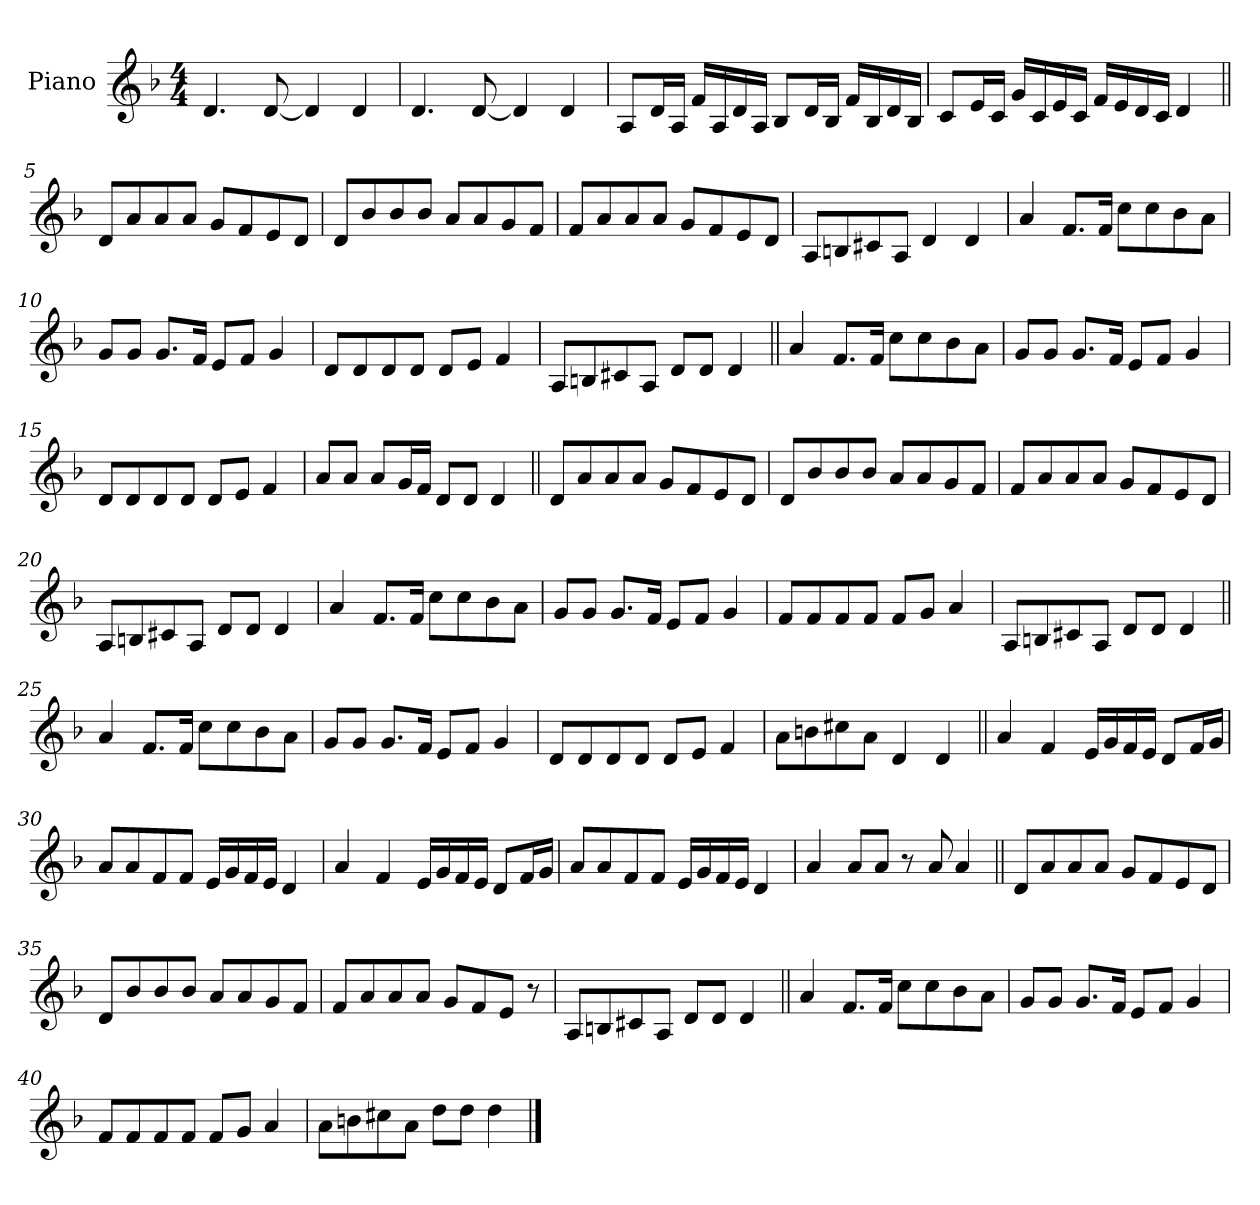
**kern
*part1
*staff1
*I"Piano
*I'Pno.
*clefG2
*k[b-]
*M4/4
*MM120
=1
4.d!
[8d!
4d!]
4d!
=2
4.d!
[8d!
4d!]
4d!
=3
8A!L
16d!L
16A!JJ
16f!LL
16A!
16d!
16A!JJ
8B-!L
16d!L
16B-!JJ
16f!LL
16B-!
16d!
16B-!JJ
=4
8c!L
16e!L
16c!JJ
16g!LL
16c!
16e!
16c!JJ
16f!LL
16e!
16d!
16c!JJ
4d!
=5||
8dL
8a
8a
8aJ
8gL
8f
8e
8dJ
=6
8dL
8b-
8b-
8b-J
8aL
8a
8g
8fJ
=7
8fL
8a
8a
8aJ
8gL
8f
8e
8dJ
=8
8AL
8Bn
8c#X
8AJ
4d
4d
=9
4a
8.fL
16fJk
8ccL
8cc
8b-
8aJ
=10
8gL
8gJ
8.gL
16fJk
8eL
8fJ
4g
=11
8dL
8d
8d
8dJ
8dL
8eJ
4f
=12
8AL
8Bn
8c#X
8AJ
8dL
8dJ
4d
=13||
4a!
8.f!L
16f!Jk
8cc!L
8cc!
8b-!
8a!J
=14
8g!L
8g!J
8.g!L
16f!Jk
8e!L
8f!J
4g!
=15
8d!L
8d!
8d!
8d!J
8d!L
8e!J
4f!
=16
8a!L
8a!J
8a!L
16g!L
16f!JJ
8d!L
8d!J
4d!
=17||
8dL
8a
8a
8aJ
8gL
8f
8e
8dJ
=18
8dL
8b-
8b-
8b-J
8aL
8a
8g
8fJ
=19
8fL
8a
8a
8aJ
8gL
8f
8e
8dJ
=20
8AL
8Bn
8c#X
8AJ
8dL
8dJ
4d
=21
4a
8.fL
16fJk
8ccL
8cc
8b-
8aJ
=22
8gL
8gJ
8.gL
16fJk
8eL
8fJ
4g
=23
8fL
8f
8f
8fJ
8fL
8gJ
4a
=24
8AL
8Bn
8c#X
8AJ
8dL
8dJ
4d
=25||
4a!
8.f!L
16f!Jk
8cc!L
8cc!
8b-!
8a!J
=26
8g!L
8g!J
8.g!L
16f!Jk
8e!L
8f!J
4g!
=27
8d!L
8d!
8d!
8d!J
8d!L
8e!J
4f!
=28
8a!L
8bn!
8cc#X!
8a!J
4d!
4d!
=29||
4a!
4f!
16e!LL
16g!
16f!
16e!JJ
8d!L
16f!L
16g!JJ
=30
8a!L
8a!
8f!
8f!J
16e!LL
16g!
16f!
16e!JJ
4d!
=31
4a!
4f!
16e!LL
16g!
16f!
16e!JJ
8d!L
16f!L
16g!JJ
=32
8a!L
8a!
8f!
8f!J
16e!LL
16g!
16f!
16e!JJ
4d!
=33
4a!
8a!L
8a!J
8r
8a!
4a!
=34||
8dL
8a
8a
8aJ
8gL
8f
8e
8dJ
=35
8dL
8b-
8b-
8b-J
8aL
8a
8g
8fJ
=36
8fL
8a
8a
8aJ
8gL
8f
8eJ
8r
=37
8AL
8Bn
8c#X
8AJ
8dL
8dJ
4d
=38||
4a
8.fL
16fJk
8ccL
8cc
8b-
8aJ
=39
8gL
8gJ
8.gL
16fJk
8eL
8fJ
4g
=40
8fL
8f
8f
8fJ
8fL
8gJ
4a
=41
8aL
8bn
8cc#X
8aJ
8ddL
8ddJ
4dd
==
*-
